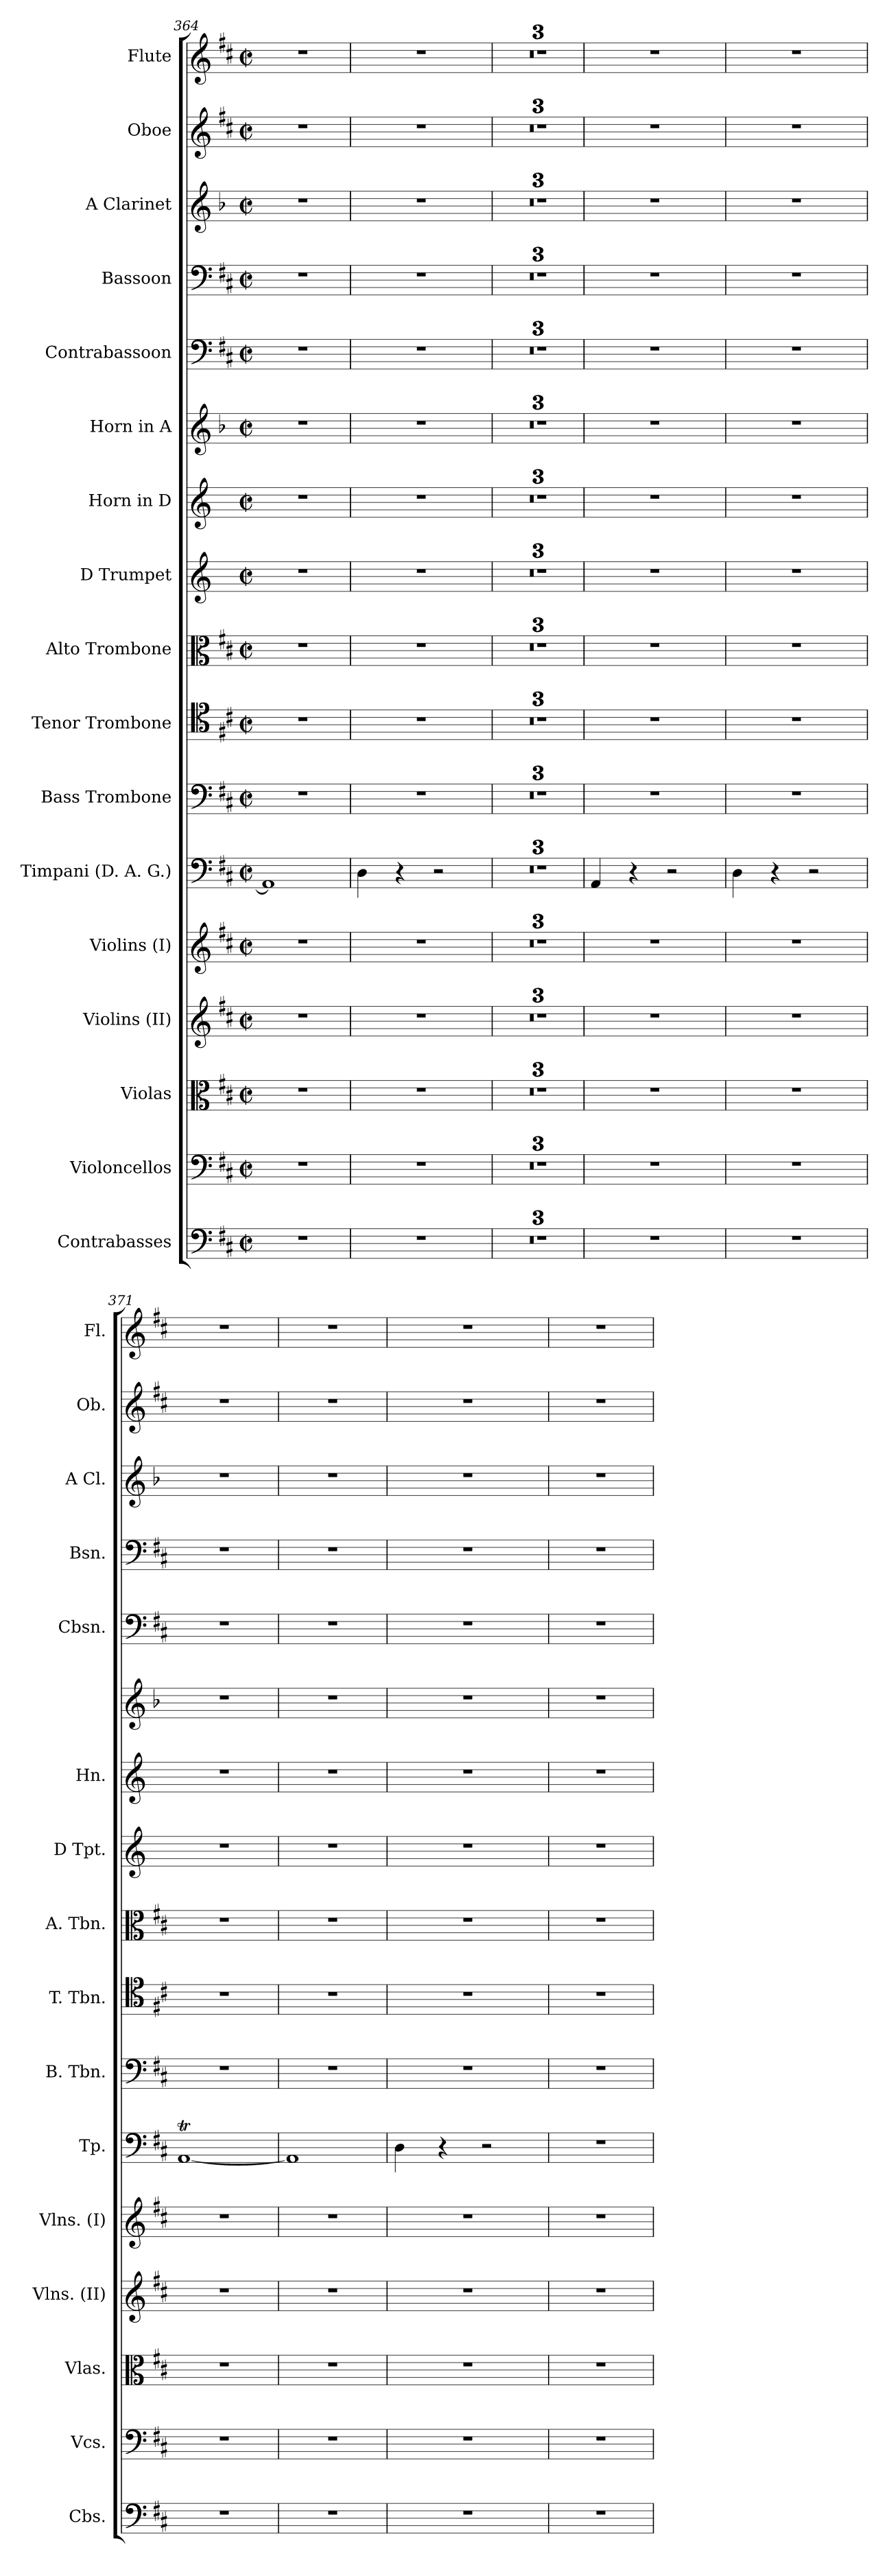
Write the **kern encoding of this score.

**kern	**kern	**kern	**kern	**kern	**kern	**kern	**kern	**kern	**kern	**kern	**kern	**kern	**kern	**kern	**kern	**kern
*part17	*part16	*part15	*part14	*part13	*part12	*part11	*part10	*part9	*part8	*part7	*part6	*part5	*part4	*part3	*part2	*part1
*staff17	*staff16	*staff15	*staff14	*staff13	*staff12	*staff11	*staff10	*staff9	*staff8	*staff7	*staff6	*staff5	*staff4	*staff3	*staff2	*staff1
*I"Contrabasses	*I"Violoncellos	*I"Violas	*I"Violins (II)	*I"Violins (I)	*I"Timpani (D. A. G.)	*I"Bass Trombone	*I"Tenor Trombone	*I"Alto Trombone	*I"D Trumpet	*I"Horn in D	*I"Horn in A	*I"Contrabassoon	*I"Bassoon	*I"A Clarinet	*I"Oboe	*I"Flute
*I'Cbs.	*I'Vcs.	*I'Vlas.	*I'Vlns. (II)	*I'Vlns. (I)	*I'Tp.	*I'B. Tbn.	*I'T. Tbn.	*I'A. Tbn.	*I'D Tpt.	*I'Hn.	*	*I'Cbsn.	*I'Bsn.	*I'A Cl.	*I'Ob.	*I'Fl.
*clefF4	*clefF4	*clefC3	*clefG2	*clefG2	*clefF4	*clefF4	*clefC4	*clefC3	*clefG2	*clefG2	*clefG2	*clefF4	*clefF4	*clefG2	*clefG2	*clefG2
*ITrd7c12	*	*	*	*	*	*	*	*	*ITrd-1c-2	*ITrd6c10	*ITrd2c3	*ITrd7c12	*	*ITrd2c3	*	*
*k[f#c#]	*k[f#c#]	*k[f#c#]	*k[f#c#]	*k[f#c#]	*k[f#c#]	*k[f#c#]	*k[f#c#]	*k[f#c#]	*k[f#c#]	*k[f#c#]	*k[f#c#]	*k[f#c#]	*k[f#c#]	*k[f#c#]	*k[f#c#]	*k[f#c#]
*M2/2	*M2/2	*M2/2	*M2/2	*M2/2	*M2/2	*M2/2	*M2/2	*M2/2	*M2/2	*M2/2	*M2/2	*M2/2	*M2/2	*M2/2	*M2/2	*M2/2
*met(c|)	*met(c|)	*met(c|)	*met(c|)	*met(c|)	*met(c|)	*met(c|)	*met(c|)	*met(c|)	*met(c|)	*met(c|)	*met(c|)	*met(c|)	*met(c|)	*met(c|)	*met(c|)	*met(c|)
=364	=364	=364	=364	=364	=364	=364	=364	=364	=364	=364	=364	=364	=364	=364	=364	=364
1r	1r	1r	1r	1r	1AA]	1r	1r	1r	1r	1r	1r	1r	1r	1r	1r	1r
=365	=365	=365	=365	=365	=365	=365	=365	=365	=365	=365	=365	=365	=365	=365	=365	=365
1r	1r	1r	1r	1r	4D\	1r	1r	1r	1r	1r	1r	1r	1r	1r	1r	1r
.	.	.	.	.	4r	.	.	.	.	.	.	.	.	.	.	.
.	.	.	.	.	2r	.	.	.	.	.	.	.	.	.	.	.
=366	=366	=366	=366	=366	=366	=366	=366	=366	=366	=366	=366	=366	=366	=366	=366	=366
1r	1r	1r	1r	1r	1r	1r	1r	1r	1r	1r	1r	1r	1r	1r	1r	1r
=367	=367	=367	=367	=367	=367	=367	=367	=367	=367	=367	=367	=367	=367	=367	=367	=367
1r	1r	1r	1r	1r	1r	1r	1r	1r	1r	1r	1r	1r	1r	1r	1r	1r
=368	=368	=368	=368	=368	=368	=368	=368	=368	=368	=368	=368	=368	=368	=368	=368	=368
1r	1r	1r	1r	1r	1r	1r	1r	1r	1r	1r	1r	1r	1r	1r	1r	1r
!!LO:PB:g=z
=369	=369	=369	=369	=369	=369	=369	=369	=369	=369	=369	=369	=369	=369	=369	=369	=369
1r	1r	1r	1r	1r	4AA/	1r	1r	1r	1r	1r	1r	1r	1r	1r	1r	1r
.	.	.	.	.	4r	.	.	.	.	.	.	.	.	.	.	.
.	.	.	.	.	2r	.	.	.	.	.	.	.	.	.	.	.
=370	=370	=370	=370	=370	=370	=370	=370	=370	=370	=370	=370	=370	=370	=370	=370	=370
1r	1r	1r	1r	1r	4D\	1r	1r	1r	1r	1r	1r	1r	1r	1r	1r	1r
.	.	.	.	.	4r	.	.	.	.	.	.	.	.	.	.	.
.	.	.	.	.	2r	.	.	.	.	.	.	.	.	.	.	.
=371	=371	=371	=371	=371	=371	=371	=371	=371	=371	=371	=371	=371	=371	=371	=371	=371
1r	1r	1r	1r	1r	[1AAT	1r	1r	1r	1r	1r	1r	1r	1r	1r	1r	1r
=372	=372	=372	=372	=372	=372	=372	=372	=372	=372	=372	=372	=372	=372	=372	=372	=372
1r	1r	1r	1r	1r	1AA]	1r	1r	1r	1r	1r	1r	1r	1r	1r	1r	1r
=373	=373	=373	=373	=373	=373	=373	=373	=373	=373	=373	=373	=373	=373	=373	=373	=373
1r	1r	1r	1r	1r	4DTTT\	1r	1r	1r	1r	1r	1r	1r	1r	1r	1r	1r
.	.	.	.	.	4r	.	.	.	.	.	.	.	.	.	.	.
.	.	.	.	.	2r	.	.	.	.	.	.	.	.	.	.	.
=374	=374	=374	=374	=374	=374	=374	=374	=374	=374	=374	=374	=374	=374	=374	=374	=374
1r	1r	1r	1r	1r	1r	1r	1r	1r	1r	1r	1r	1r	1r	1r	1r	1r
=	=	=	=	=	=	=	=	=	=	=	=	=	=	=	=	=
*-	*-	*-	*-	*-	*-	*-	*-	*-	*-	*-	*-	*-	*-	*-	*-	*-
